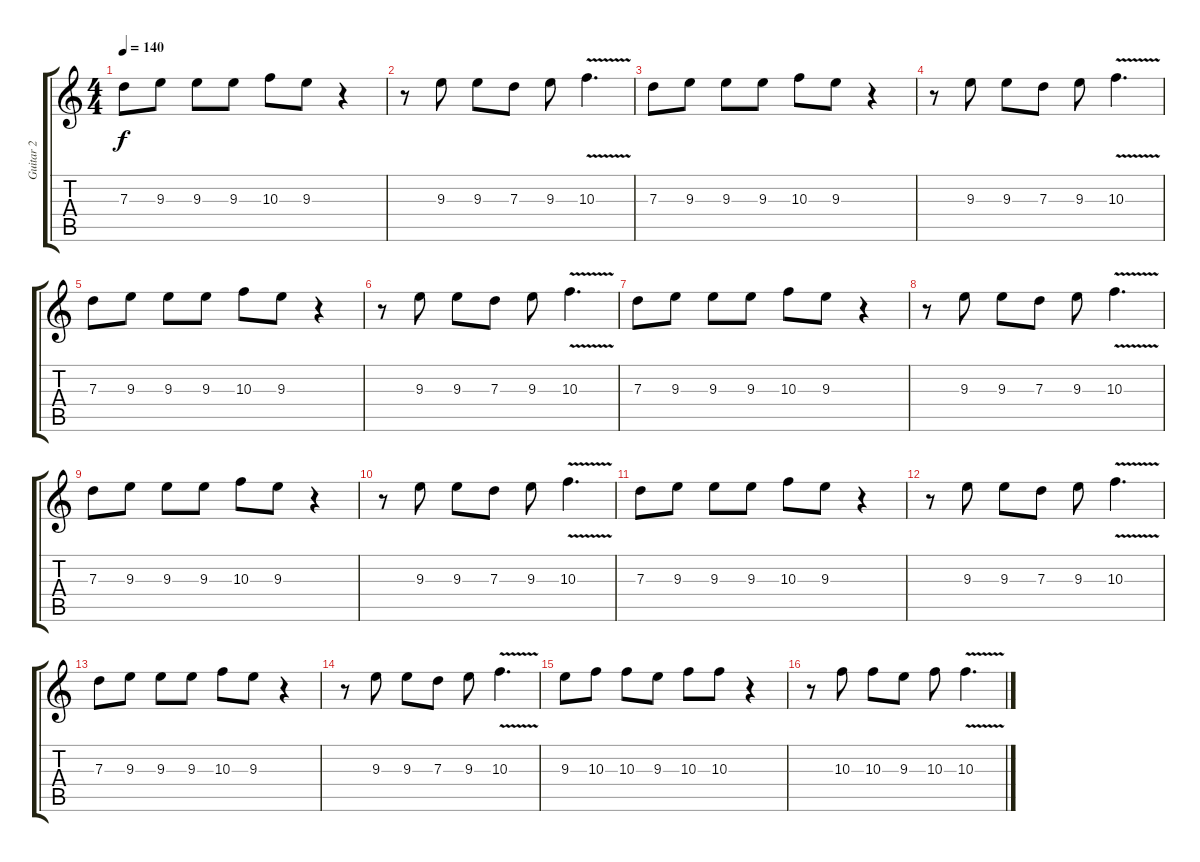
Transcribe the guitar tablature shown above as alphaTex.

\track ("Guitar 2" "Guitar 2") {instrument acousticguitarsteel}
\staff {score tabs}
\tuning (E4 B3 G3 D3 A2 E2) {hide}
\ts (4 4)
\tempo 140
\clef g2
\ks c
7.3.8{dy f} 9.3.8 9.3.8 9.3.8 10.3.8 9.3.8 r.4 |
r.8 9.3.8 9.3.8 7.3.8 9.3.8 10.3{v}.4{d} |
7.3.8 9.3.8 9.3.8 9.3.8 10.3.8 9.3.8 r.4 |
r.8 9.3.8 9.3.8 7.3.8 9.3.8 10.3{v}.4{d} |
7.3.8 9.3.8 9.3.8 9.3.8 10.3.8 9.3.8 r.4 |
r.8 9.3.8 9.3.8 7.3.8 9.3.8 10.3{v}.4{d} |
7.3.8 9.3.8 9.3.8 9.3.8 10.3.8 9.3.8 r.4 |
r.8 9.3.8 9.3.8 7.3.8 9.3.8 10.3{v}.4{d} |
7.3.8 9.3.8 9.3.8 9.3.8 10.3.8 9.3.8 r.4 |
r.8 9.3.8 9.3.8 7.3.8 9.3.8 10.3{v}.4{d} |
7.3.8 9.3.8 9.3.8 9.3.8 10.3.8 9.3.8 r.4 |
r.8 9.3.8 9.3.8 7.3.8 9.3.8 10.3{v}.4{d} |
7.3.8 9.3.8 9.3.8 9.3.8 10.3.8 9.3.8 r.4 |
r.8 9.3.8 9.3.8 7.3.8 9.3.8 10.3{v}.4{d} |
9.3.8 10.3.8 10.3.8 9.3.8 10.3.8 10.3.8 r.4 |
r.8 10.3.8 10.3.8 9.3.8 10.3.8 10.3{v}.4{d}
